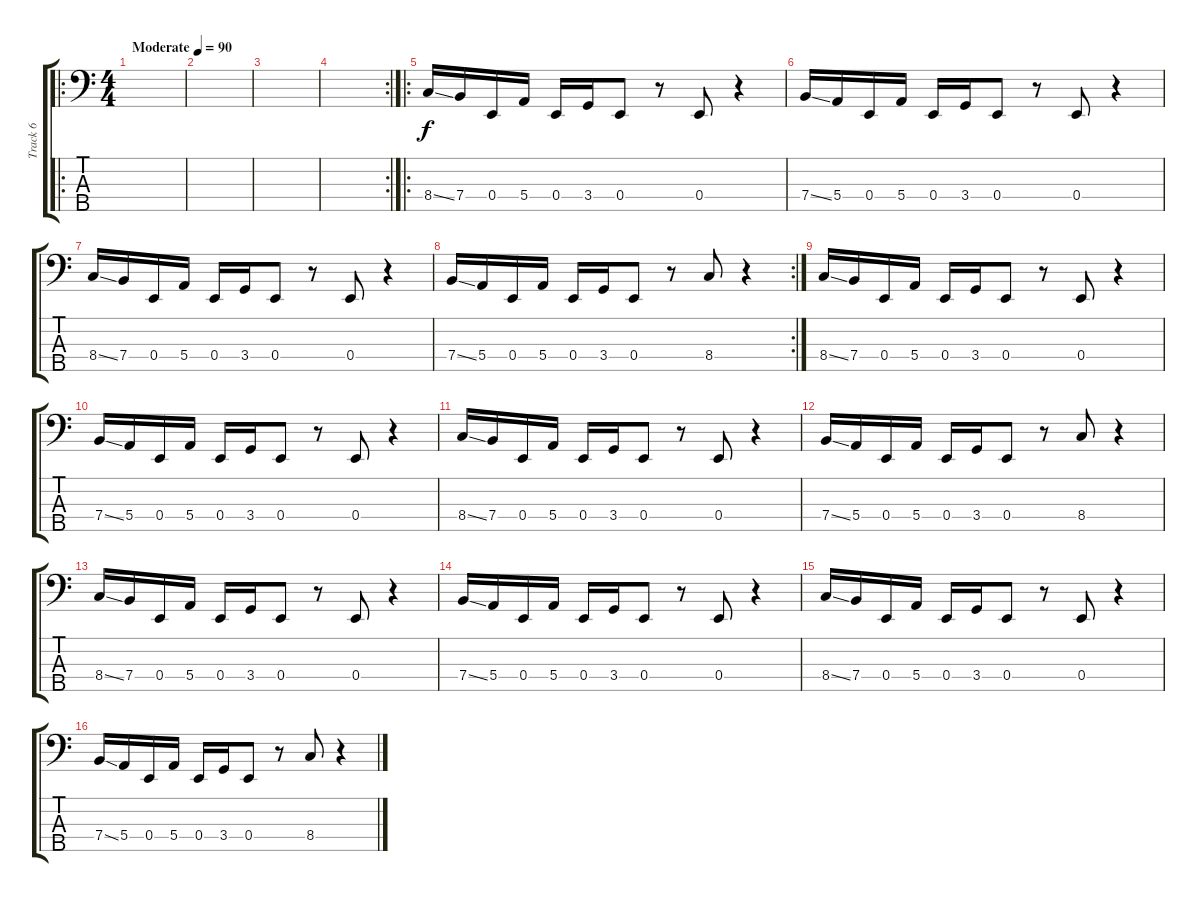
\track ("Track 6" "Track 6") {instrument electricbassfinger}
\staff {score tabs}
\tuning (G2 D2 A1 E1 A0) {hide}
\ro
\ts (4 4)
\tempo (90 "Moderate")
\clef f4
\ks c
|
|
|
\rc 2
|
\ro
8.4{ss}.16 7.4.16 0.4.16 5.4.16 0.4.16 3.4.16 0.4.8 r.8 0.4.8 r.4 |
7.4{ss}.16 5.4.16 0.4.16 5.4.16 0.4.16 3.4.16 0.4.8 r.8 0.4.8 r.4 |
8.4{ss}.16 7.4.16 0.4.16 5.4.16 0.4.16 3.4.16 0.4.8 r.8 0.4.8 r.4 |
\rc 2
7.4{ss}.16 5.4.16 0.4.16 5.4.16 0.4.16 3.4.16 0.4.8 r.8 8.4.8 r.4 |
8.4{ss}.16 7.4.16 0.4.16 5.4.16 0.4.16 3.4.16 0.4.8 r.8 0.4.8 r.4 |
7.4{ss}.16 5.4.16 0.4.16 5.4.16 0.4.16 3.4.16 0.4.8 r.8 0.4.8 r.4 |
8.4{ss}.16 7.4.16 0.4.16 5.4.16 0.4.16 3.4.16 0.4.8 r.8 0.4.8 r.4 |
7.4{ss}.16 5.4.16 0.4.16 5.4.16 0.4.16 3.4.16 0.4.8 r.8 8.4.8 r.4 |
8.4{ss}.16 7.4.16 0.4.16 5.4.16 0.4.16 3.4.16 0.4.8 r.8 0.4.8 r.4 |
7.4{ss}.16 5.4.16 0.4.16 5.4.16 0.4.16 3.4.16 0.4.8 r.8 0.4.8 r.4 |
8.4{ss}.16 7.4.16 0.4.16 5.4.16 0.4.16 3.4.16 0.4.8 r.8 0.4.8 r.4 |
7.4{ss}.16 5.4.16 0.4.16 5.4.16 0.4.16 3.4.16 0.4.8 r.8 8.4.8 r.4
